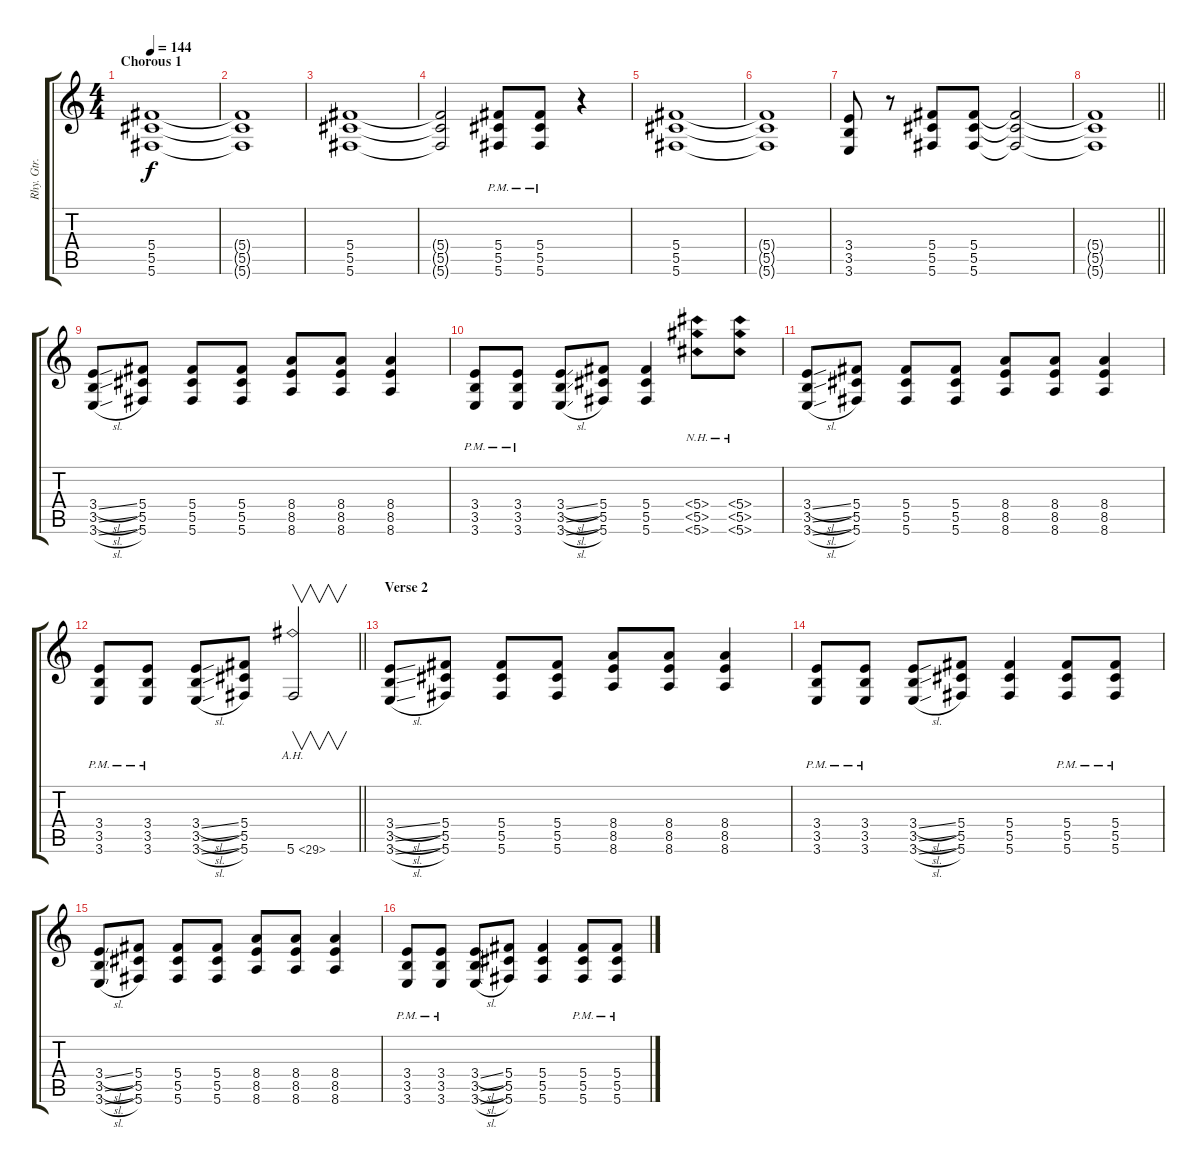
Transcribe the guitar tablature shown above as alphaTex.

\track ("Rhy. Gtr. 2" "Rhy. Gtr. ") {instrument distortionguitar}
\staff {score tabs}
\tuning (Eb4 Bb3 Gb3 Db3 Ab2 Db2) {hide}
\ts (4 4)
\section ("" "Chorous 1")
\tempo 144
\clef g2
\ks c
(5.4 5.5 5.6).1{dy f volume 5} |
(5.4{t} 5.5{t} 5.6{t}).1 |
(5.4 5.5 5.6).1 |
(5.4{t} 5.5{t} 5.6{t}).2 (5.4{pm} 5.5{pm} 5.6{pm}).8 (5.4{pm} 5.5{pm} 5.6{pm}).8 r.4 |
(5.4 5.5 5.6).1 |
(5.4{t} 5.5{t} 5.6{t}).1 |
(3.4 3.5 3.6).8{volume 6} r.8 (5.4 5.5 5.6).8 (5.4 5.5 5.6).8 (5.4{t} 5.5{t} 5.6{t}).2 |
\barLineRight lightlight
(5.4{t} 5.5{t} 5.6{t}).1 |
\section ("" "")
(3.4{sl} 3.5{sl} 3.6{sl}).8 (5.4 5.5 5.6).8 (5.4 5.5 5.6).8 (5.4 5.5 5.6).8 (8.4 8.5 8.6).8 (8.4 8.5 8.6).8 (8.4 8.5 8.6).4 |
(3.4{pm} 3.5{pm} 3.6{pm}).8 (3.4{pm} 3.5{pm} 3.6{pm}).8 (3.4{sl} 3.5{sl} 3.6{sl}).8 (5.4 5.5 5.6).8 (5.4 5.5 5.6).4 (5.4{nh} 5.5{nh} 5.6{nh}).8 (5.4{nh} 5.5{nh} 5.6{nh}).8 |
(3.4{sl} 3.5{sl} 3.6{sl}).8 (5.4 5.5 5.6).8 (5.4 5.5 5.6).8 (5.4 5.5 5.6).8 (8.4 8.5 8.6).8 (8.4 8.5 8.6).8 (8.4 8.5 8.6).4 |
\barLineRight lightlight
(3.4{pm} 3.5{pm} 3.6{pm}).8 (3.4{pm} 3.5{pm} 3.6{pm}).8 (3.4{sl} 3.5{sl} 3.6{sl}).8 (5.4 5.5 5.6).8 5.6{ah 24}.2{v} |
\section ("" "Verse 2")
(3.4{sl} 3.5{sl} 3.6{sl}).8 (5.4 5.5 5.6).8 (5.4 5.5 5.6).8 (5.4 5.5 5.6).8 (8.4 8.5 8.6).8 (8.4 8.5 8.6).8 (8.4 8.5 8.6).4 |
(3.4{pm} 3.5{pm} 3.6{pm}).8 (3.4{pm} 3.5{pm} 3.6{pm}).8 (3.4{sl} 3.5{sl} 3.6{sl}).8 (5.4 5.5 5.6).8 (5.4 5.5 5.6).4 (5.4{pm} 5.5{pm} 5.6{pm}).8 (5.4{pm} 5.5{pm} 5.6{pm}).8 |
(3.4{sl} 3.5{sl} 3.6{sl}).8 (5.4 5.5 5.6).8 (5.4 5.5 5.6).8 (5.4 5.5 5.6).8 (8.4 8.5 8.6).8 (8.4 8.5 8.6).8 (8.4 8.5 8.6).4 |
(3.4{pm} 3.5{pm} 3.6{pm}).8 (3.4{pm} 3.5{pm} 3.6{pm}).8 (3.4{sl} 3.5{sl} 3.6{sl}).8 (5.4 5.5 5.6).8 (5.4 5.5 5.6).4 (5.4{pm} 5.5{pm} 5.6{pm}).8 (5.4{pm} 5.5{pm} 5.6{pm}).8
